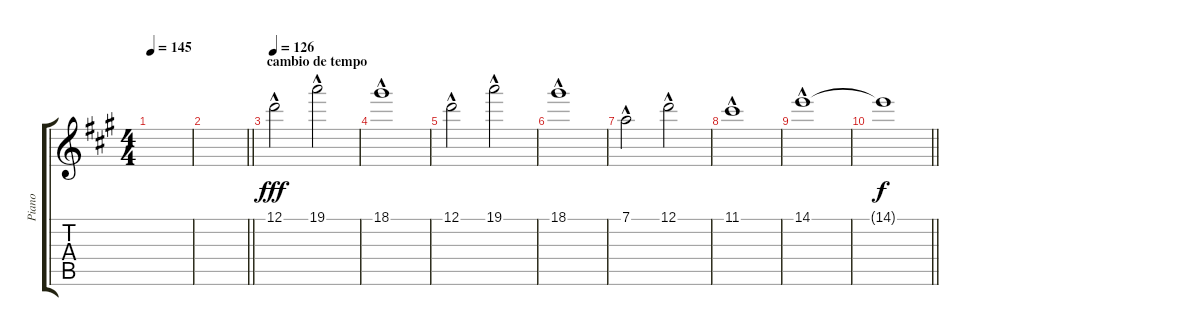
\track ("Piano" "Piano") {instrument electricgrandpiano}
\staff {score tabs}
\tuning (D5 A4 F4 C4 G3 C3) {hide}
\ts (4 4)
\tempo 145
\clef g2
\ks a
|
\barLineRight lightlight
|
\section ("" "cambio de tempo")
\tempo 126
12.1{hac}.2{dy fff} 19.1{hac}.2 |
18.1{hac}.1 |
12.1{hac}.2 19.1{hac}.2 |
18.1{hac}.1 |
7.1{hac}.2 12.1{hac}.2 |
11.1{hac}.1 |
14.1{hac}.1 |
\barLineRight lightlight
14.1{t}.1{dy f}
